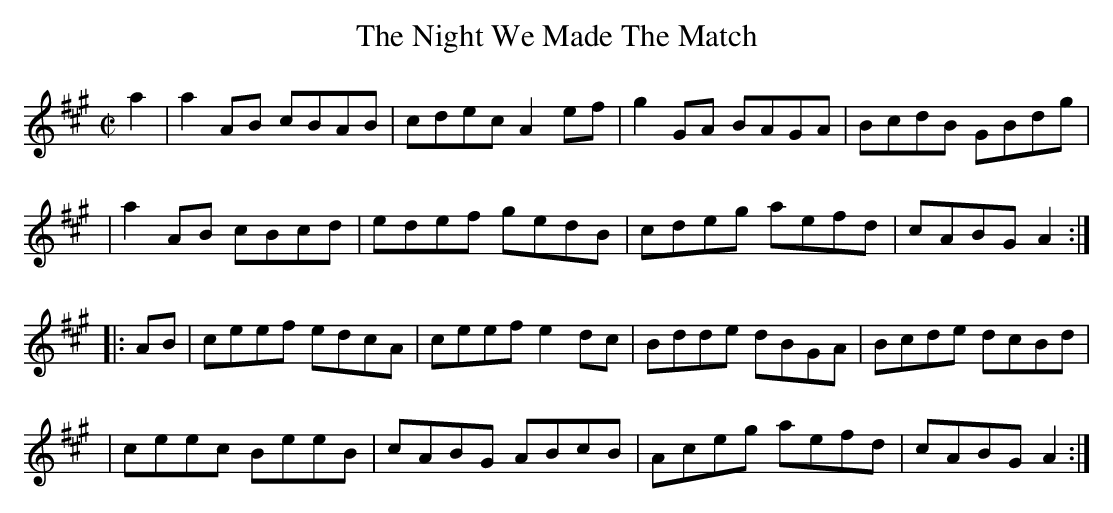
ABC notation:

X:1
T: The Night We Made The Match
M: C|
L: 1/8
K: A
a2|a2 AB cBAB|cdec A2 ef|g2GA BAGA|BcdB GBdg|
|a2AB cBcd|edef gedB|cdeg aefd|cABG A2:|
|:AB|ceef edcA|ceefe2 dc|Bdde dBGA|Bcde dcBd|
|ceec BeeB|cABG ABcB|Aceg aefd|cABG A2:|
